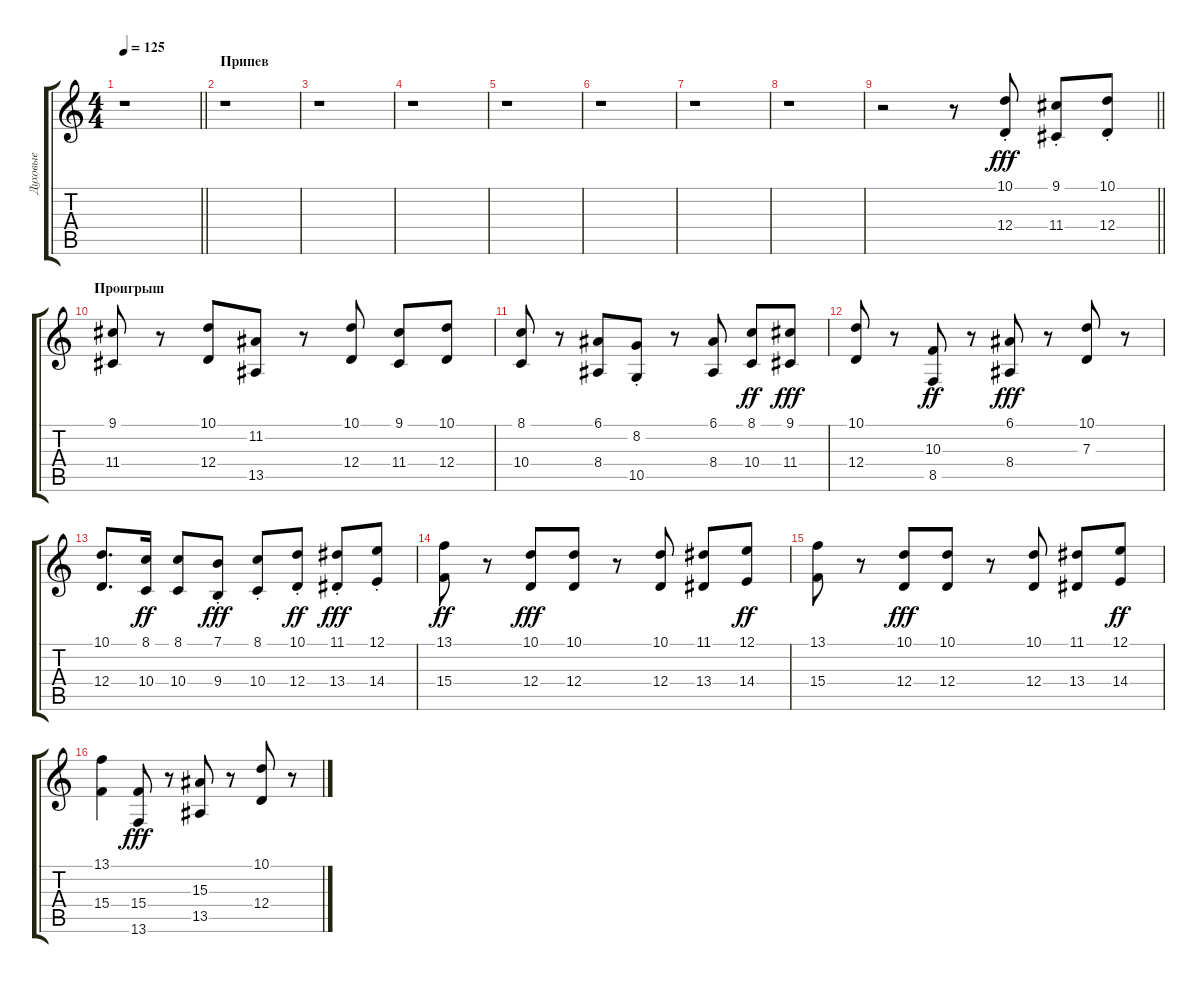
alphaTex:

\track ("Духовые" "Духовые") {instrument brasssection}
\staff {score tabs}
\tuning (E4 B3 G3 D3 A2 E2) {hide}
\ts (4 4)
\tempo 125
\clef g2
\barLineRight lightlight
\ks c
r.1{dy ff} |
\section ("" "Припев")
r.1 |
r.1 |
r.1 |
r.1 |
r.1 |
r.1 |
r.1 |
\barLineRight lightlight
r.2 r.8 (10.1{st} 12.4{st}).8{dy fff} (9.1{st} 11.4{st}).8 (10.1{st} 12.4{st}).8 |
\section ("" "Проигрыш")
(9.1 11.4).8 r.8 (10.1 12.4).8 (11.2 13.5).8 r.8 (10.1 12.4).8 (9.1 11.4).8 (10.1 12.4).8 |
(8.1 10.4).8 r.8 (6.1 8.4).8 (8.2{st} 10.5{st}).8 r.8 (6.1 8.4).8 (8.1 10.4).8{dy ff} (9.1 11.4).8{dy fff} |
(10.1 12.4).8 r.8 (10.3 8.5).8{dy ff} r.8 (6.1 8.4).8{dy fff} r.8 (10.1 7.3).8 r.8 |
(10.1 12.4).8{d} (8.1 10.4).16{dy ff} (8.1 10.4).8 (7.1{st} 9.4{st}).8{dy fff} (8.1{st} 10.4{st}).8 (10.1{st} 12.4{st}).8{dy ff} (11.1{st} 13.4{st}).8{dy fff} (12.1{st} 14.4{st}).8 |
(13.1 15.4).8{dy ff} r.8 (10.1 12.4).8{dy fff} (10.1 12.4).8 r.8 (10.1 12.4).8 (11.1 13.4).8 (12.1 14.4).8{dy ff} |
(13.1 15.4).8 r.8 (10.1 12.4).8{dy fff} (10.1 12.4).8 r.8 (10.1 12.4).8 (11.1 13.4).8 (12.1 14.4).8{dy ff} |
(13.1 15.4).4 (15.4 13.6).8{dy fff} r.8 (15.3 13.5).8 r.8 (10.1 12.4).8 r.8
